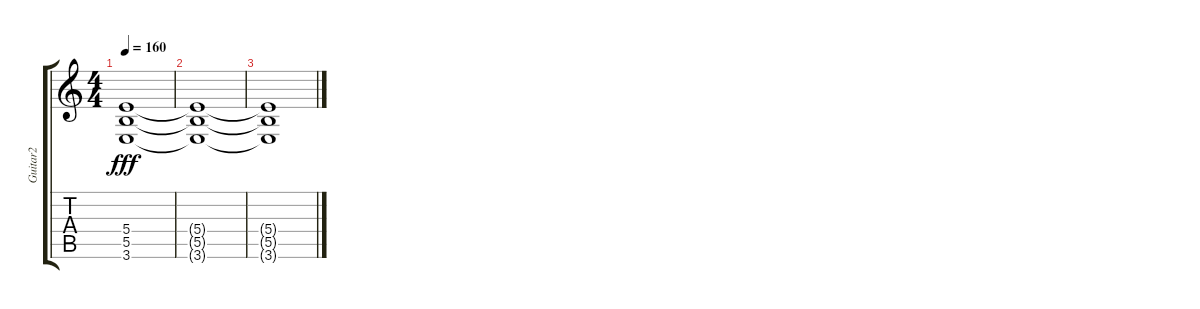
\track ("Guitar2" "Guitar2") {instrument overdrivenguitar}
\staff {score tabs}
\tuning (Db4 Ab3 E3 B2 Gb2 Db2) {hide}
\ts (4 4)
\tempo 160
\clef g2
\ks c
(5.4{t} 5.5{t} 3.6{t}).1{dy fff} |
(5.4{t} 5.5{t} 3.6{t}).1 |
(5.4{t} 5.5{t} 3.6{t}).1
